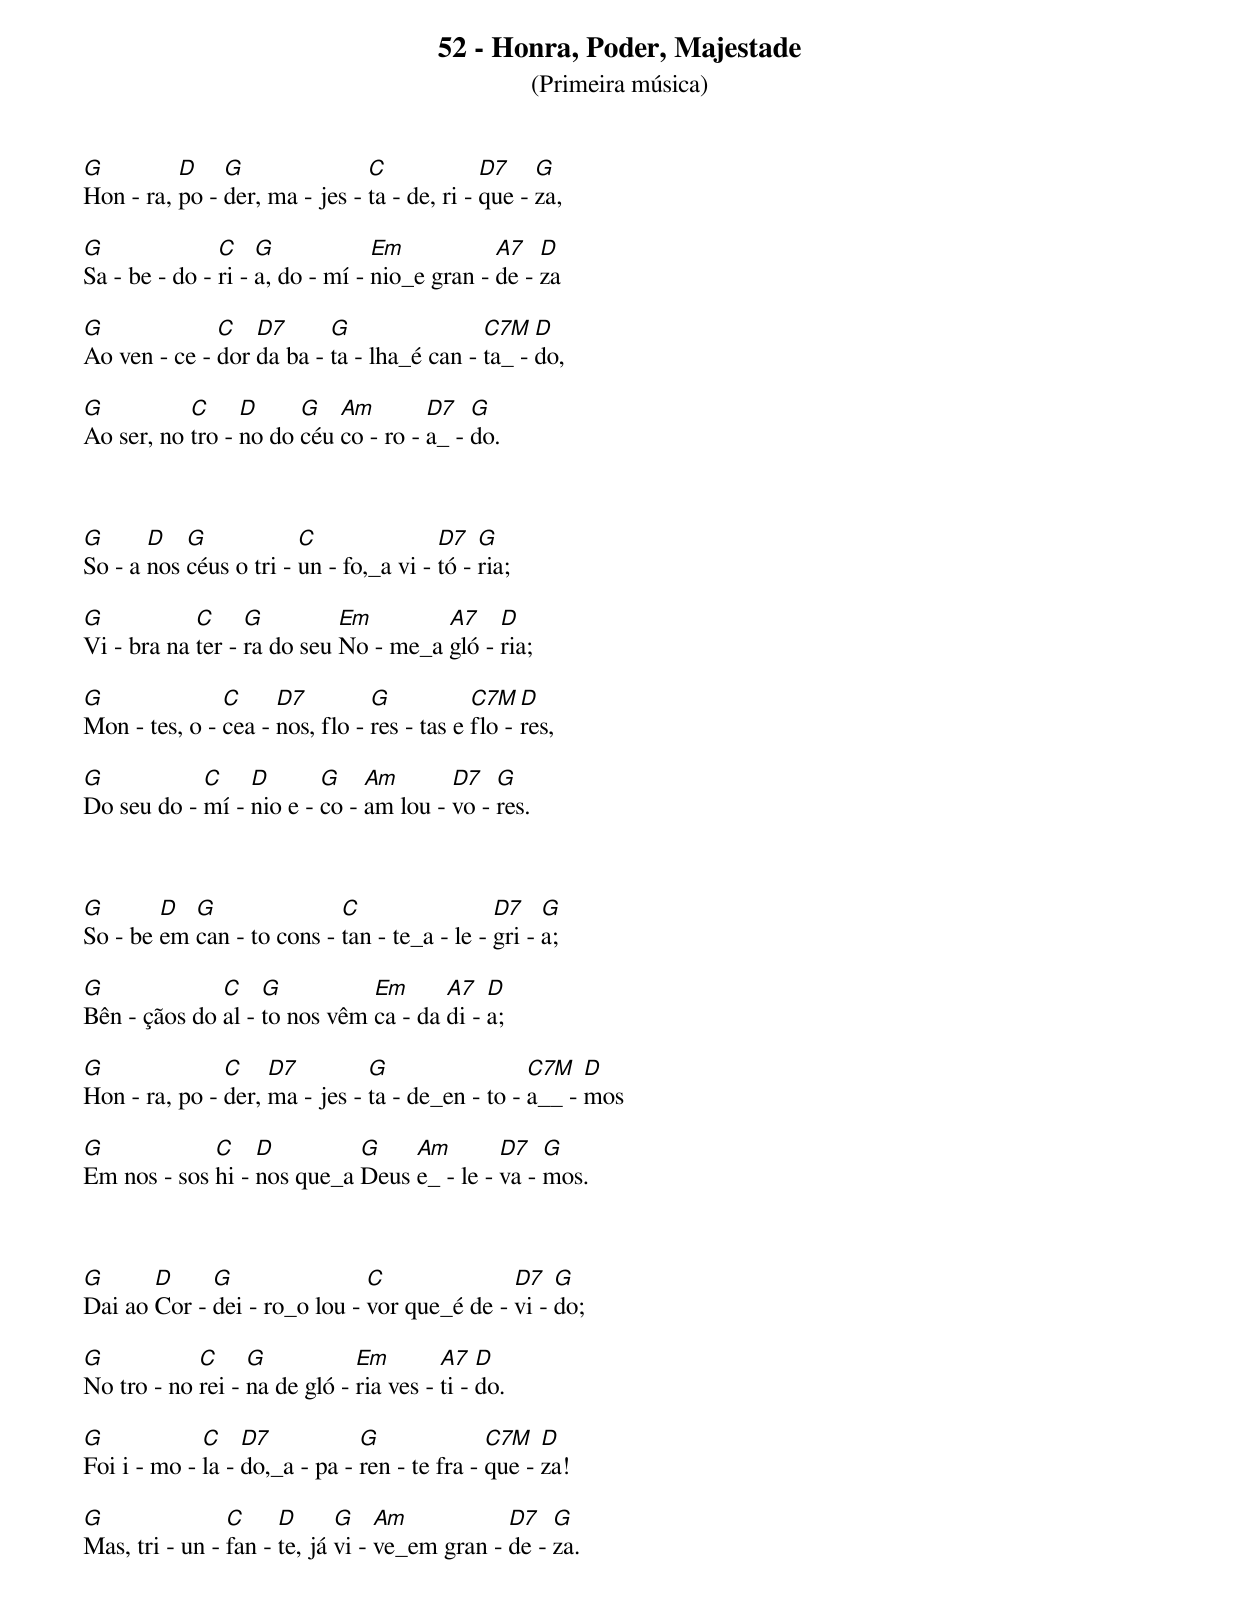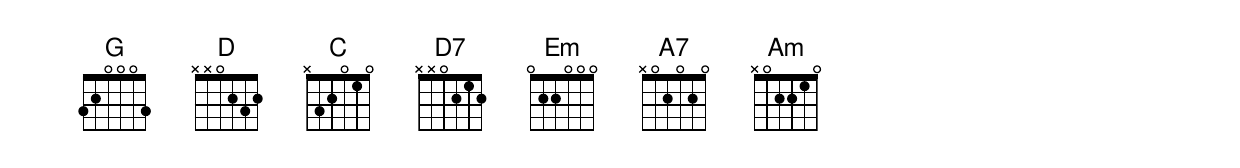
52 - Honra, Poder, Majestade
(Primeira música)

G         D    G               C             D7    G
Hon - ra, po - der, ma - jes - ta - de, ri - que - za,

G              C    G            Em           A7   D
Sa - be - do - ri - a, do - mí - nio_e gran - de - za

G             C   D7      G                C7M   D
Ao ven - ce - dor da ba - ta - lha_é can - ta_ - do,

G          C     D     G   Am        D7   G
Ao ser, no tro - no do céu co - ro - a_ - do.



G      D   G            C               D7   G
So - a nos céus o tri - un - fo,_a vi - tó - ria;

G           C     G         Em        A7    D
Vi - bra na ter - ra do seu No - me_a gló - ria;

G              C     D7         G           C7M   D
Mon - tes, o - cea - nos, flo - res - tas e flo - res,

G           C    D       G    Am       D7   G
Do seu do - mí - nio e - co - am lou - vo - res.



G       D  G               C                 D7    G
So - be em can - to cons - tan - te_a - le - gri - a;

G             C    G          Em      A7   D
Bên - çãos do al - to nos vêm ca - da di - a;

G              C    D7         G                 C7M   D
Hon - ra, po - der, ma - jes - ta - de_en - to - a__ - mos

G            C    D         G    Am        D7   G
Em nos - sos hi - nos que_a Deus e_ - le - va - mos.



G      D     G                C              D7   G
Dai ao Cor - dei - ro_o lou - vor que_é de - vi - do;

G           C     G           Em        A7   D
No tro - no rei - na de gló - ria ves - ti - do.

G            C    D7           G              C7M   D
Foi i - mo - la - do,_a - pa - ren - te fra - que - za!

G               C     D      G    Am           D7   G
Mas, tri - un - fan - te, já vi - ve_em gran - de - za.
